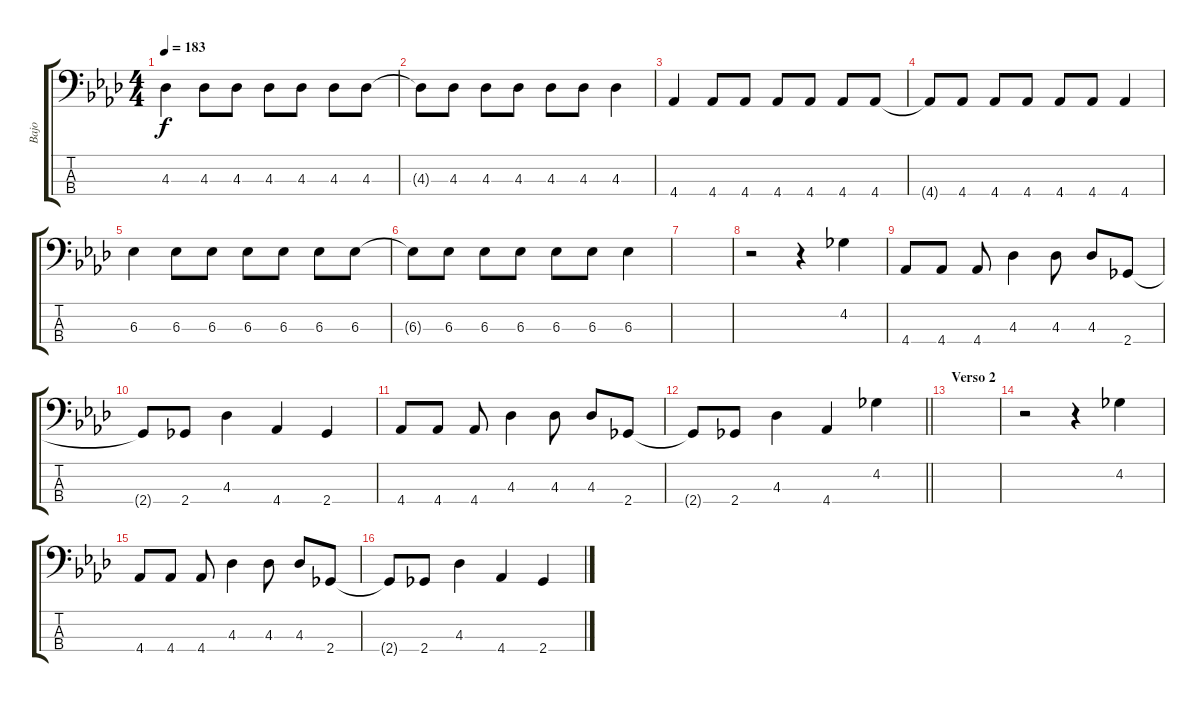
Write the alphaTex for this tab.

\track ("Bajo" "Bajo") {instrument electricbasspick}
\staff {score tabs}
\tuning (G2 D2 A1 E1) {hide}
\ts (4 4)
\tempo 183
\clef f4
\ks ab
4.3.4{dy f} 4.3.8 4.3.8 4.3.8 4.3.8 4.3.8 4.3.8 |
4.3{t}.8 4.3.8 4.3.8 4.3.8 4.3.8 4.3.8 4.3.4 |
4.4.4 4.4.8 4.4.8 4.4.8 4.4.8 4.4.8 4.4.8 |
4.4{t}.8 4.4.8 4.4.8 4.4.8 4.4.8 4.4.8 4.4.4 |
6.3.4 6.3.8 6.3.8 6.3.8 6.3.8 6.3.8 6.3.8 |
6.3{t}.8 6.3.8 6.3.8 6.3.8 6.3.8 6.3.8 6.3.4 |
|
r.2 r.4 4.2.4 |
4.4.8 4.4.8 4.4.8 4.3.4 4.3.8 4.3.8 2.4.8 |
2.4{t}.8 2.4.8 4.3.4 4.4.4 2.4.4 |
4.4.8 4.4.8 4.4.8 4.3.4 4.3.8 4.3.8 2.4.8 |
\barLineRight lightlight
2.4{t}.8 2.4.8 4.3.4 4.4.4 4.2.4 |
\section ("" "Verso 2")
|
r.2 r.4 4.2.4 |
4.4.8 4.4.8 4.4.8 4.3.4 4.3.8 4.3.8 2.4.8 |
2.4{t}.8 2.4.8 4.3.4 4.4.4 2.4.4
